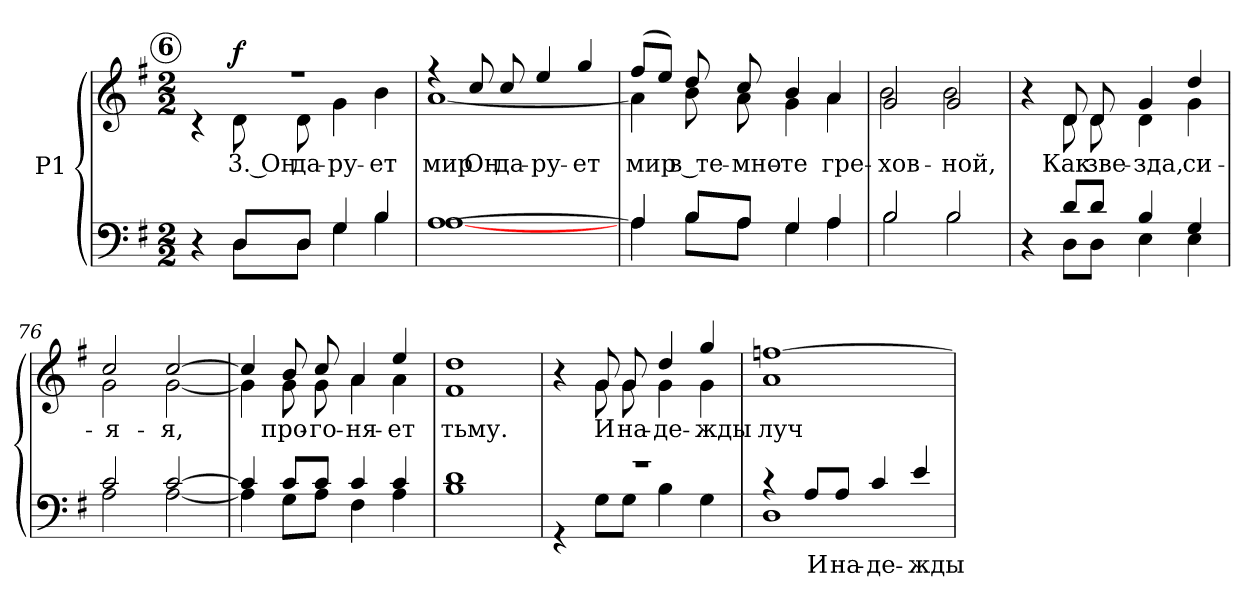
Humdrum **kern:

**kern	**text	**kern	**text	**dynam
*part1	*part1	*part1	*part1	*part1
*staff2	*staff2	*staff1	*staff1	*staff1/2
*I"P1	*	*	*	*
!!LO:LB:g=z
*clefF4	*	*clefG2	*	*
*k[f#]	*	*k[f#]	*	*
*G:	*	*G:	*	*
*M2/2	*	*M2/2	*	*
!!LO:REH:place=s1:B:color=#000000:enc=circle:fs=14.9483:t=6
=71	=71	=71	=71	=71
*^	*	*^	*	*
4r	4ryy	.	1r	4r	.	.
!	!	!	!	!	!LO:LY:b:color=#000000	!
8Di/L	8Di\L	.	.	8di\	3. Он	f
!	!	!	!	!	!LO:LY:b:color=#000000	!
8Di/J	8Di\J	.	.	8di\	да-	.
!	!	!	!	!	!LO:LY:b:color=#000000	!
4Gi/	4Gi\	.	.	4gi\	-ру-	.
!	!	!	!	!	!LO:LY:b:color=#000000	!
4Bi/	4Bi\	.	.	4bi\	-ет	.
=72	=72	=72	=72	=72	=72	=72
!	!	!	!	!	!LO:LY:b:color=#000000	!
[>1Ai	[<1Ai	.	4r	[<1ai	мир	.
!	!	!	!	!	!LO:LY:b:color=#000000	!
.	.	.	8cci/	.	Он	.
!	!	!	!	!	!LO:LY:b:color=#000000	!
.	.	.	8cci/	.	да-	.
!	!	!	!	!	!LO:LY:b:color=#000000	!
.	.	.	4eei/	.	-ру-	.
!	!	!	!	!	!LO:LY:b:color=#000000	!
.	.	.	4ggi/	.	-ет	.
=73	=73	=73	=73	=73	=73	=73
!	!	!	!	!	!LO:LY:b:color=#000000	!
4Ai/]	4Ai\	.	(8ff#i/L	4ai\]	мир	.
.	.	.	8eei/J)	.	.	.
!	!	!	!	!	!LO:LY:b:color=#000000	!
8Bi/L	8Bi\L	.	8ddi/	8bi\	в те-	.
!	!	!	!	!	!LO:LY:b:color=#000000	!
8Ai/J	8Ai\J	.	8cci/	8ai\	-мно-	.
!	!	!	!	!	!LO:LY:b:color=#000000	!
4Gi/	4Gi\	.	4bi/	4gi\	-те	.
!	!	!	!	!	!LO:LY:b:color=#000000	!
4Ai/	4Ai\	.	4ai/	4ai\	гре-	.
=74	=74	=74	=74	=74	=74	=74
!	!	!	!	!	!LO:LY:b:color=#000000	!
2Bi/	2Bi\	.	2gi/	2bi\	-хов-	.
!	!	!	!	!	!LO:LY:b:color=#000000	!
2Bi/	2Bi\	.	2gi/	2bi\	-ной,	.
!!LO:LB:g=z	!!
=75	=75	=75	=75	=75	=75	=75
4r	4ryy	.	4r	4ryy	.	.
!	!	!	!	!	!LO:LY:b:color=#000000	!
8di/L	8Di\L	.	8di/	8di\	Как	.
!	!	!	!	!	!LO:LY:b:color=#000000	!
8di/J	8Di\J	.	8di/	8di\	зве-	.
!	!	!	!	!	!LO:LY:b:color=#000000	!
4Bi/	4Ei\	.	4gi/	4di\	-зда,	.
!	!	!	!	!	!LO:LY:b:color=#000000	!
4Gi/	4Ei\	.	4ddi/	4gi\	си-	.
=76	=76	=76	=76	=76	=76	=76
!	!	!	!	!	!LO:LY:b:color=#000000	!
2ci/	2Ai\	.	2cci/	2gi\	-я-	.
!	!	!	!	!	!LO:LY:b:color=#000000	!
[>2ci/	[<2Ai\	.	[>2cci/	[<2gi\	-я,	.
=77	=77	=77	=77	=77	=77	=77
4ci/]	4Ai\]	.	4cci/]	4gi\]	.	.
!	!	!	!	!	!LO:LY:b:color=#000000	!
8ci/L	8Gi\L	.	8bi/	8gi\	про-	.
!	!	!	!	!	!LO:LY:b:color=#000000	!
8ci/J	8Ai\J	.	8cci/	8gi\	-го-	.
!	!	!	!	!	!LO:LY:b:color=#000000	!
4ci/	4F#i\	.	4ai/	4ai\	-ня-	.
!	!	!	!	!	!LO:LY:b:color=#000000	!
4ci/	4Ai\	.	4eei/	4ai\	-ет	.
=78	=78	=78	=78	=78	=78	=78
!	!	!	!	!	!LO:LY:b:color=#000000	!
1di	1Bi	.	1ddi	1f#i	тьму.	.
!!LO:PB:g=z	!!
=79	=79	=79	=79	=79	=79	=79
1r	4r	.	4r	4ryy	.	.
!	!	!	!	!	!LO:LY:b:color=#000000	!
.	8Gi\L	.	8gi/	8gi\	И	.
!	!	!	!	!	!LO:LY:b:color=#000000	!
.	8Gi\J	.	8gi/	8gi\	на-	.
!	!	!	!	!	!LO:LY:b:color=#000000	!
.	4Bi\	.	4ddi/	4gi\	-де-	.
!	!	!	!	!	!LO:LY:b:color=#000000	!
.	4Gi\	.	4ggi/	4gi\	-жды	.
=80	=80	=80	=80	=80	=80	=80
!	!	!	!	!	!LO:LY:b:color=#000000	!
4r	1Di	.	[>1ffni	1ai	луч	.
!	!	!LO:LY:a:color=#000000	!	!	!	!
8Ai/L	.	И	.	.	.	.
!	!	!LO:LY:a:color=#000000	!	!	!	!
8Ai/J	.	на-	.	.	.	.
!	!	!LO:LY:a:color=#000000	!	!	!	!
4ci/	.	-де-	.	.	.	.
!	!	!LO:LY:a:color=#000000	!	!	!	!
4ei/	.	-жды	.	.	.	.
*v	*v	*	*	*	*	*
*	*	*v	*v	*	*
=	=	=	=	=
*-	*-	*-	*-	*-
